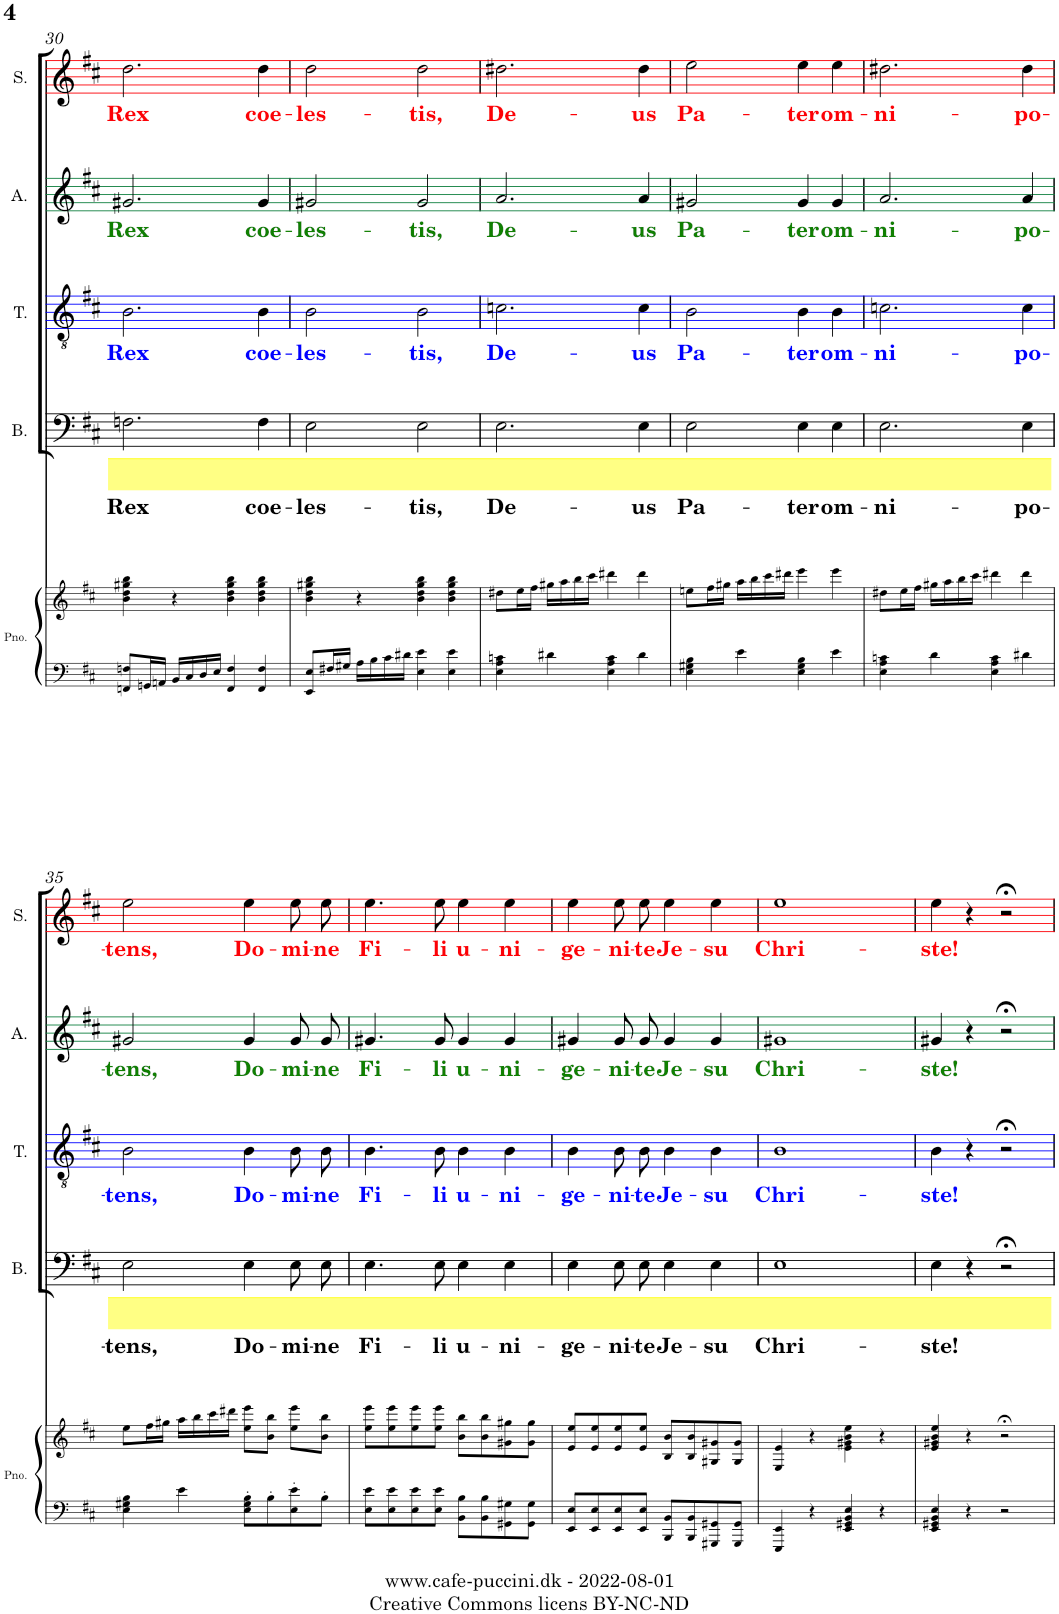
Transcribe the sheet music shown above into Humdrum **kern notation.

**kern	**kern	**kern	**text	**kern	**text	**kern	**text	**kern	**text
*part5	*part5	*part4	*part4	*part3	*part3	*part2	*part2	*part1	*part1
*staff6	*staff5	*staff4	*staff4	*staff3	*staff3	*staff2	*staff2	*staff1	*staff1
*I"Piano	*	*I"Bass	*	*I"Tenor	*	*I"Alto	*	*I"Soprano	*
*I'Pno.	*	*I'B.	*	*I'T.	*	*I'A.	*	*I'S.	*
!!LO:PB:g=z
*clefF4	*clefG2	*clefF4	*	*clefGv2	*	*clefG2	*	*clefG2	*
*k[f#c#]	*k[f#c#]	*k[f#c#]	*	*k[f#c#]	*	*k[f#c#]	*	*k[f#c#]	*
*M4/4	*M4/4	*M4/4	*	*M4/4	*	*M4/4	*	*M4/4	*
*met(c|)	*met(c|)	*met(c|)	*	*met(c|)	*	*met(c|)	*	*met(c|)	*
=30	=30	=30	=30	=30	=30	=30	=30	=30	=30
!	!	!	!LO:LY:b	!	!LO:LY:b:color=#0000FF	!	!LO:LY:b:color=#108001	!	!LO:LY:b:color=#FC0107
8FFn/ 8Fn/L	4b\ 4dd\ 4gg#X\ 4bb\	2.Fn\	Rex	2.B\	Rex	2.g#X/	Rex	2.dd\	Rex
16GGn/L	.	.	.	.	.	.	.	.	.
16AAn/JJ	.	.	.	.	.	.	.	.	.
16BB/LL	4r	.	.	.	.	.	.	.	.
16C#/	.	.	.	.	.	.	.	.	.
16D/	.	.	.	.	.	.	.	.	.
16E/JJ	.	.	.	.	.	.	.	.	.
4FF/ 4F/	4b\ 4dd\ 4gg#\ 4bb\	.	.	.	.	.	.	.	.
!	!	!	!LO:LY:b	!	!LO:LY:b:color=#0000FF	!	!LO:LY:b:color=#108001	!	!LO:LY:b:color=#FC0107
4FF/ 4F/	4b\ 4dd\ 4gg#\ 4bb\	4F\	coe-	4B\	coe-	4g#/	coe-	4dd\	coe-
=31	=31	=31	=31	=31	=31	=31	=31	=31	=31
!	!	!	!LO:LY:b	!	!LO:LY:b:color=#0000FF	!	!LO:LY:b:color=#108001	!	!LO:LY:b:color=#FC0107
8EE/ 8E/L	4b\ 4dd\ 4gg#X\ 4bb\	2E\	-les-	2B\	-les-	2g#X/	-les-	2dd\	-les-
16F#X/L	.	.	.	.	.	.	.	.	.
16G#X/JJ	.	.	.	.	.	.	.	.	.
16A\LL	4r	.	.	.	.	.	.	.	.
16B\	.	.	.	.	.	.	.	.	.
16c#\	.	.	.	.	.	.	.	.	.
16d#X\JJ	.	.	.	.	.	.	.	.	.
!	!	!	!LO:LY:b	!	!LO:LY:b:color=#0000FF	!	!LO:LY:b:color=#108001	!	!LO:LY:b:color=#FC0107
4E\ 4e\	4b\ 4dd\ 4gg#\ 4bb\	2E\	-tis,	2B\	-tis,	2g#/	-tis,	2dd\	-tis,
4E\ 4e\	4b\ 4dd\ 4gg#\ 4bb\	.	.	.	.	.	.	.	.
=32	=32	=32	=32	=32	=32	=32	=32	=32	=32
!	!	!	!LO:LY:b	!	!LO:LY:b:color=#0000FF	!	!LO:LY:b:color=#108001	!	!LO:LY:b:color=#FC0107
4E\ 4A\ 4cn\	8dd#X\L	2.E\	De-	2.cn\	De-	2.a/	De-	2.dd#X\	De-
.	16ee\L	.	.	.	.	.	.	.	.
.	16ff#\JJ	.	.	.	.	.	.	.	.
4d#X\	16gg#X\LL	.	.	.	.	.	.	.	.
.	16aa\	.	.	.	.	.	.	.	.
.	16bb\	.	.	.	.	.	.	.	.
.	16ccc#\JJ	.	.	.	.	.	.	.	.
4E\ 4A\ 4c\	4ddd#X\	.	.	.	.	.	.	.	.
!	!	!	!LO:LY:b	!	!LO:LY:b:color=#0000FF	!	!LO:LY:b:color=#108001	!	!LO:LY:b:color=#FC0107
4d#\	4ddd#\	4E\	-us	4c\	-us	4a/	-us	4dd#\	-us
=33	=33	=33	=33	=33	=33	=33	=33	=33	=33
!	!	!	!LO:LY:b	!	!LO:LY:b:color=#0000FF	!	!LO:LY:b:color=#108001	!	!LO:LY:b:color=#FC0107
4E\ 4G#X\ 4B\	8een\L	2E\	Pa-	2B\	Pa-	2g#X/	Pa-	2ee\	Pa-
.	16ff#\L	.	.	.	.	.	.	.	.
.	16gg#X\JJ	.	.	.	.	.	.	.	.
4e\	16aa\LL	.	.	.	.	.	.	.	.
.	16bb\	.	.	.	.	.	.	.	.
.	16ccc#\	.	.	.	.	.	.	.	.
.	16ddd#X\JJ	.	.	.	.	.	.	.	.
!	!	!	!LO:LY:b	!	!LO:LY:b:color=#0000FF	!	!LO:LY:b:color=#108001	!	!LO:LY:b:color=#FC0107
4E\ 4G#\ 4B\	4eee\	4E\	-ter	4B\	-ter	4g#/	-ter	4ee\	-ter
!	!	!	!LO:LY:b	!	!LO:LY:b:color=#0000FF	!	!LO:LY:b:color=#108001	!	!LO:LY:b:color=#FC0107
4e\	4eee\	4E\	om-	4B\	om-	4g#/	om-	4ee\	om-
=34	=34	=34	=34	=34	=34	=34	=34	=34	=34
!	!	!	!LO:LY:b	!	!LO:LY:b:color=#0000FF	!	!LO:LY:b:color=#108001	!	!LO:LY:b:color=#FC0107
4E\ 4A\ 4cn\	8dd#X\L	2.E\	-ni-	2.cn\	-ni-	2.a/	-ni-	2.dd#X\	-ni-
.	16ee\L	.	.	.	.	.	.	.	.
.	16ff#\JJ	.	.	.	.	.	.	.	.
4d\	16gg#X\LL	.	.	.	.	.	.	.	.
.	16aa\	.	.	.	.	.	.	.	.
.	16bb\	.	.	.	.	.	.	.	.
.	16ccc#\JJ	.	.	.	.	.	.	.	.
4E\ 4A\ 4c\	4ddd#X\	.	.	.	.	.	.	.	.
!	!	!	!LO:LY:b	!	!LO:LY:b:color=#0000FF	!	!LO:LY:b:color=#108001	!	!LO:LY:b:color=#FC0107
4d#X\	4ddd#\	4E\	-po-	4c\	-po-	4a/	-po-	4dd#\	-po-
!!LO:LB:g=z
=35	=35	=35	=35	=35	=35	=35	=35	=35	=35
!	!	!	!LO:LY:b	!	!LO:LY:b:color=#0000FF	!	!LO:LY:b:color=#108001	!	!LO:LY:b:color=#FC0107
4E\ 4G#X\ 4B\	8ee\L	2E\	-tens,	2B\	-tens,	2g#X/	-tens,	2ee\	-tens,
.	16ff#\L	.	.	.	.	.	.	.	.
.	16gg#X\JJ	.	.	.	.	.	.	.	.
4e\	16aa\LL	.	.	.	.	.	.	.	.
.	16bb\	.	.	.	.	.	.	.	.
.	16ccc#\	.	.	.	.	.	.	.	.
.	16ddd#X\JJ	.	.	.	.	.	.	.	.
!	!	!	!LO:LY:b	!	!LO:LY:b:color=#0000FF	!	!LO:LY:b:color=#108001	!	!LO:LY:b:color=#FC0107
8E\' 8G#\' 8B\'L	8ee\ 8eee\L	4E\	Do-	4B\	Do-	4g#/	Do-	4ee\	Do-
8B'\	8b\ 8bb\J	.	.	.	.	.	.	.	.
!	!	!	!LO:LY:b	!	!LO:LY:b:color=#0000FF	!	!LO:LY:b:color=#108001	!	!LO:LY:b:color=#FC0107
8E\' 8e\'	8ee\ 8eee\L	8E\L	-mi-	8B\L	-mi-	8g#/L	-mi-	8ee\L	-mi-
!	!	!	!LO:LY:b	!	!LO:LY:b:color=#0000FF	!	!LO:LY:b:color=#108001	!	!LO:LY:b:color=#FC0107
8B'\J	8b\ 8bb\J	8E\J	-ne	8B\J	-ne	8g#/J	-ne	8ee\J	-ne
=36	=36	=36	=36	=36	=36	=36	=36	=36	=36
!	!	!	!LO:LY:b	!	!LO:LY:b:color=#0000FF	!	!LO:LY:b:color=#108001	!	!LO:LY:b:color=#FC0107
8E\ 8e\L	8ee\ 8eee\L	4.E\	Fi-	4.B\	Fi-	4.g#X/	Fi-	4.ee\	Fi-
8E\ 8e\	8ee\ 8eee\	.	.	.	.	.	.	.	.
8E\ 8e\	8ee\ 8eee\	.	.	.	.	.	.	.	.
!	!	!	!LO:LY:b	!	!LO:LY:b:color=#0000FF	!	!LO:LY:b:color=#108001	!	!LO:LY:b:color=#FC0107
8E\ 8e\J	8ee\ 8eee\J	8E\	-li	8B\	-li	8g#/	-li	8ee\	-li
!	!	!	!LO:LY:b	!	!LO:LY:b:color=#0000FF	!	!LO:LY:b:color=#108001	!	!LO:LY:b:color=#FC0107
8BB\ 8B\L	8b\ 8bb\L	4E\	u-	4B\	u-	4g#/	u-	4ee\	u-
8BB\ 8B\	8b\ 8bb\	.	.	.	.	.	.	.	.
!	!	!	!LO:LY:b	!	!LO:LY:b:color=#0000FF	!	!LO:LY:b:color=#108001	!	!LO:LY:b:color=#FC0107
8GG#X\ 8G#X\	8g#X\ 8gg#X\	4E\	-ni-	4B\	-ni-	4g#/	-ni-	4ee\	-ni-
8GG#\ 8G#\J	8g#\ 8gg#\J	.	.	.	.	.	.	.	.
=37	=37	=37	=37	=37	=37	=37	=37	=37	=37
!	!	!	!LO:LY:b	!	!LO:LY:b:color=#0000FF	!	!LO:LY:b:color=#108001	!	!LO:LY:b:color=#FC0107
8EE/ 8E/L	8e/ 8ee/L	4E\	-ge-	4B\	-ge-	4g#X/	-ge-	4ee\	-ge-
8EE/ 8E/	8e/ 8ee/	.	.	.	.	.	.	.	.
!	!	!	!LO:LY:b	!	!LO:LY:b:color=#0000FF	!	!LO:LY:b:color=#108001	!	!LO:LY:b:color=#FC0107
8EE/ 8E/	8e/ 8ee/	8E\L	-ni-	8B\L	-ni-	8g#/L	-ni-	8ee\L	-ni-
!	!	!	!LO:LY:b	!	!LO:LY:b:color=#0000FF	!	!LO:LY:b:color=#108001	!	!LO:LY:b:color=#FC0107
8EE/ 8E/J	8e/ 8ee/J	8E\J	-te	8B\J	-te	8g#/J	-te	8ee\J	-te
!	!	!	!LO:LY:b	!	!LO:LY:b:color=#0000FF	!	!LO:LY:b:color=#108001	!	!LO:LY:b:color=#FC0107
8BBB/ 8BB/L	8B/ 8b/L	4E\	Je-	4B\	Je-	4g#/	Je-	4ee\	Je-
8BBB/ 8BB/	8B/ 8b/	.	.	.	.	.	.	.	.
!	!	!	!LO:LY:b	!	!LO:LY:b:color=#0000FF	!	!LO:LY:b:color=#108001	!	!LO:LY:b:color=#FC0107
8GGG#X/ 8GG#X/	8G#X/ 8g#X/	4E\	-su	4B\	-su	4g#/	-su	4ee\	-su
8GGG#/ 8GG#/J	8G#/ 8g#/J	.	.	.	.	.	.	.	.
=38	=38	=38	=38	=38	=38	=38	=38	=38	=38
!	!	!	!LO:LY:b	!	!LO:LY:b:color=#0000FF	!	!LO:LY:b:color=#108001	!	!LO:LY:b:color=#FC0107
4EEE/ 4EE/	4E/ 4e/	1E	Chri-	1B	Chri-	1g#X	Chri-	1ee	Chri-
4r	4r	.	.	.	.	.	.	.	.
4EE/ 4GG#X/ 4BB/ 4E/	4e\ 4g#X\ 4b\ 4ee\	.	.	.	.	.	.	.	.
4r	4r	.	.	.	.	.	.	.	.
=39	=39	=39	=39	=39	=39	=39	=39	=39	=39
!	!	!	!LO:LY:b	!	!LO:LY:b:color=#0000FF	!	!LO:LY:b:color=#108001	!	!LO:LY:b:color=#FC0107
4EE/ 4GG#X/ 4BB/ 4E/	4e/ 4g#X/ 4b/ 4ee/	4E\	-ste!	4B\	-ste!	4g#X/	-ste!	4ee\	-ste!
4r	4r	4r	.	4r	.	4r	.	4r	.
2r	2r;<	2r;<	.	2r;<	.	2r;<	.	2r;<	.
=	=	=	=	=	=	=	=	=	=
*-	*-	*-	*-	*-	*-	*-	*-	*-	*-
